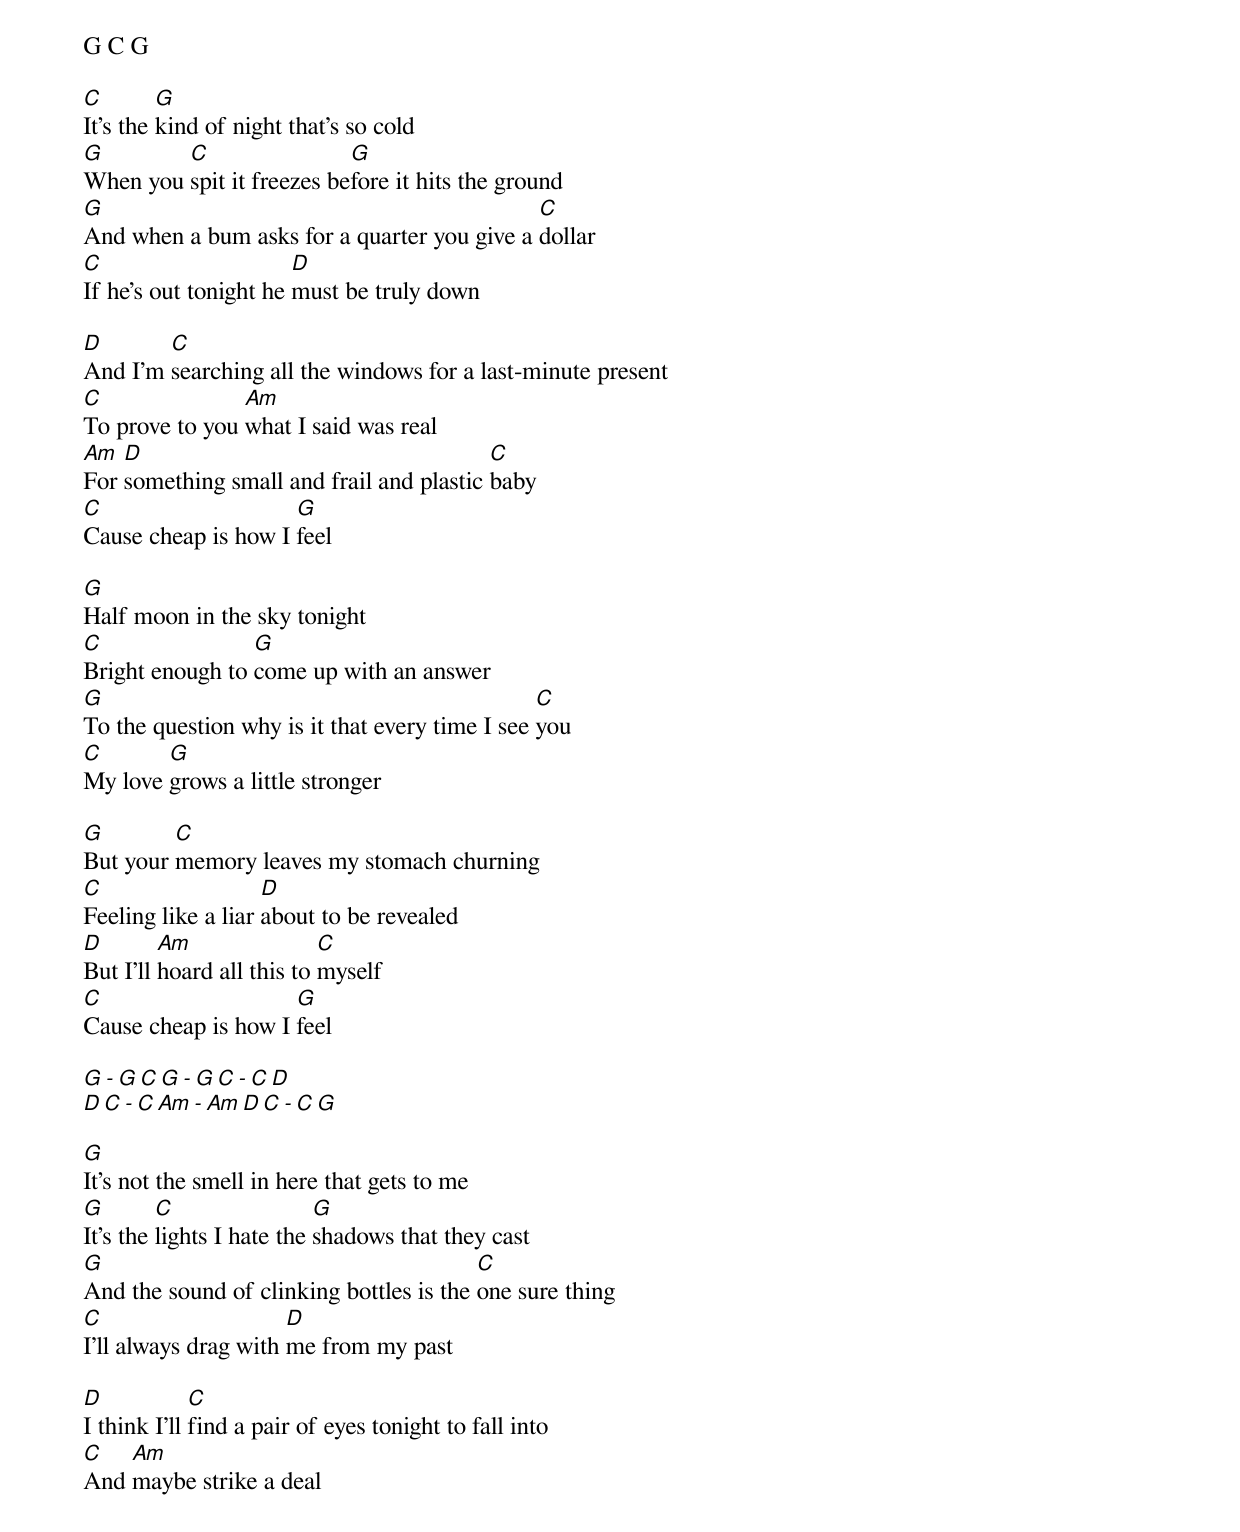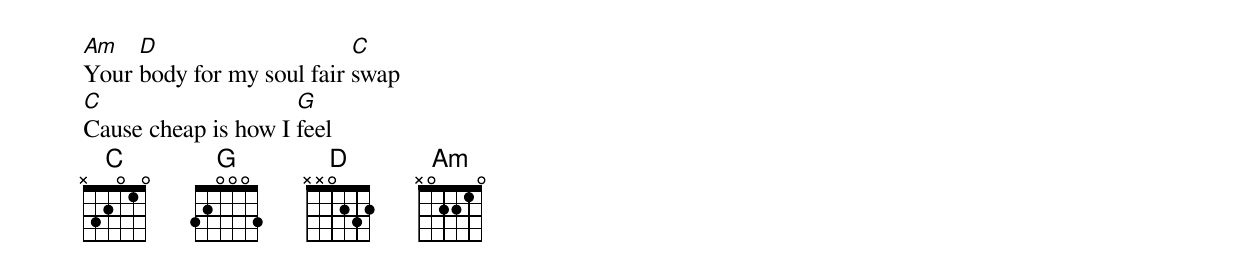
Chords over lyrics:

G C G

C        G
It's the kind of night that's so cold
G        C                 G
When you spit it freezes before it hits the ground
G                                            C
And when a bum asks for a quarter you give a dollar
C                      D
If he's out tonight he must be truly down

D       C
And I'm searching all the windows for a last-minute present
C               Am
To prove to you what I said was real
Am  D                                     C
For something small and frail and plastic baby
C                    G
Cause cheap is how I feel

G
Half moon in the sky tonight
C                G
Bright enough to come up with an answer
G                                               C
To the question why is it that every time I see you
C       G
My love grows a little stronger

G        C
But your memory leaves my stomach churning
C                   D
Feeling like a liar about to be revealed
D        Am                C
But I'll hoard all this to myself
C                    G
Cause cheap is how I feel

G - G C G - G C - C D
D C - C Am - Am D C - C G

G
It's not the smell in here that gets to me
G        C                 G
It's the lights I hate the shadows that they cast
G                                        C
And the sound of clinking bottles is the one sure thing
C                     D
I'll always drag with me from my past

D            C
I think I'll find a pair of eyes tonight to fall into
C   Am
And maybe strike a deal
Am   D                     C
Your body for my soul fair swap
C                    G
Cause cheap is how I feel
